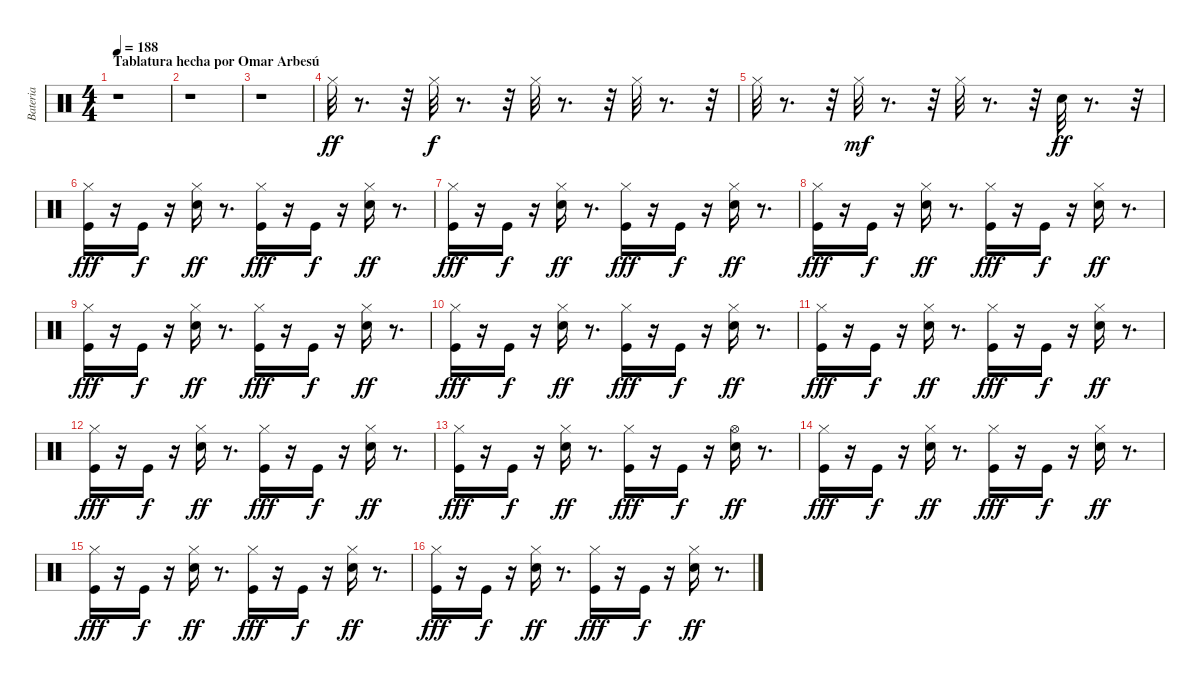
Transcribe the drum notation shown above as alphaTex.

\track ("Bateria" "Bateria") {instrument percussion}
\staff {score}
\articulation defaults
\ts (4 4)
\section ("" "Tablatura hecha por Omar Arbesú")
\tempo 188
\clef neutral
\ks c
r.1{dy ff} |
r.1 |
r.1 |
"Hi-Hat (closed)".32 r.8{d} r.32 "Hi-Hat (closed)".32{dy f} r.8{d} r.32 "Hi-Hat (closed)".32 r.8{d} r.32 "Hi-Hat (closed)".32 r.8{d} r.32 |
"Hi-Hat (closed)".32 r.8{d} r.32 "Hi-Hat (closed)".32{dy mf} r.8{d} r.32 "Hi-Hat (closed)".32 r.8{d} r.32 "Electric Snare (hit)".32{dy ff} r.8{d} r.32 |
("Hi-Hat (closed)" "Kick (hit)").16{dy fff} r.16 "Kick (hit)".16{dy f} r.16 ("Electric Snare (hit)" "Hi-Hat (closed)").16{dy ff} r.8{d} ("Hi-Hat (closed)" "Kick (hit)").16{dy fff} r.16 "Kick (hit)".16{dy f} r.16 ("Electric Snare (hit)" "Hi-Hat (closed)").16{dy ff} r.8{d} |
("Hi-Hat (closed)" "Kick (hit)").16{dy fff} r.16 "Kick (hit)".16{dy f} r.16 ("Electric Snare (hit)" "Hi-Hat (closed)").16{dy ff} r.8{d} ("Hi-Hat (closed)" "Kick (hit)").16{dy fff} r.16 "Kick (hit)".16{dy f} r.16 ("Electric Snare (hit)" "Hi-Hat (closed)").16{dy ff} r.8{d} |
("Hi-Hat (closed)" "Kick (hit)").16{dy fff} r.16 "Kick (hit)".16{dy f} r.16 ("Electric Snare (hit)" "Hi-Hat (closed)").16{dy ff} r.8{d} ("Hi-Hat (closed)" "Kick (hit)").16{dy fff} r.16 "Kick (hit)".16{dy f} r.16 ("Electric Snare (hit)" "Hi-Hat (closed)").16{dy ff} r.8{d} |
("Hi-Hat (closed)" "Kick (hit)").16{dy fff} r.16 "Kick (hit)".16{dy f} r.16 ("Electric Snare (hit)" "Hi-Hat (closed)").16{dy ff} r.8{d} ("Hi-Hat (closed)" "Kick (hit)").16{dy fff} r.16 "Kick (hit)".16{dy f} r.16 ("Electric Snare (hit)" "Hi-Hat (closed)").16{dy ff} r.8{d} |
("Hi-Hat (closed)" "Kick (hit)").16{dy fff} r.16 "Kick (hit)".16{dy f} r.16 ("Electric Snare (hit)" "Hi-Hat (closed)").16{dy ff} r.8{d} ("Hi-Hat (closed)" "Kick (hit)").16{dy fff} r.16 "Kick (hit)".16{dy f} r.16 ("Electric Snare (hit)" "Hi-Hat (closed)").16{dy ff} r.8{d} |
("Hi-Hat (closed)" "Kick (hit)").16{dy fff} r.16 "Kick (hit)".16{dy f} r.16 ("Electric Snare (hit)" "Hi-Hat (closed)").16{dy ff} r.8{d} ("Hi-Hat (closed)" "Kick (hit)").16{dy fff} r.16 "Kick (hit)".16{dy f} r.16 ("Electric Snare (hit)" "Hi-Hat (closed)").16{dy ff} r.8{d} |
("Hi-Hat (closed)" "Kick (hit)").16{dy fff} r.16 "Kick (hit)".16{dy f} r.16 ("Electric Snare (hit)" "Hi-Hat (closed)").16{dy ff} r.8{d} ("Hi-Hat (closed)" "Kick (hit)").16{dy fff} r.16 "Kick (hit)".16{dy f} r.16 ("Electric Snare (hit)" "Hi-Hat (closed)").16{dy ff} r.8{d} |
("Hi-Hat (closed)" "Kick (hit)").16{dy fff} r.16 "Kick (hit)".16{dy f} r.16 ("Electric Snare (hit)" "Hi-Hat (closed)").16{dy ff} r.8{d} ("Hi-Hat (closed)" "Kick (hit)").16{dy fff} r.16 "Kick (hit)".16{dy f} r.16 ("Electric Snare (hit)" "Hi-Hat (open)").16{dy ff} r.8{d} |
("Hi-Hat (closed)" "Kick (hit)").16{dy fff} r.16 "Kick (hit)".16{dy f} r.16 ("Electric Snare (hit)" "Hi-Hat (closed)").16{dy ff} r.8{d} ("Hi-Hat (closed)" "Kick (hit)").16{dy fff} r.16 "Kick (hit)".16{dy f} r.16 ("Electric Snare (hit)" "Hi-Hat (closed)").16{dy ff} r.8{d} |
("Hi-Hat (closed)" "Kick (hit)").16{dy fff} r.16 "Kick (hit)".16{dy f} r.16 ("Electric Snare (hit)" "Hi-Hat (closed)").16{dy ff} r.8{d} ("Hi-Hat (closed)" "Kick (hit)").16{dy fff} r.16 "Kick (hit)".16{dy f} r.16 ("Electric Snare (hit)" "Hi-Hat (closed)").16{dy ff} r.8{d} |
("Hi-Hat (closed)" "Kick (hit)").16{dy fff} r.16 "Kick (hit)".16{dy f} r.16 ("Electric Snare (hit)" "Hi-Hat (closed)").16{dy ff} r.8{d} ("Hi-Hat (closed)" "Kick (hit)").16{dy fff} r.16 "Kick (hit)".16{dy f} r.16 ("Electric Snare (hit)" "Hi-Hat (closed)").16{dy ff} r.8{d}
